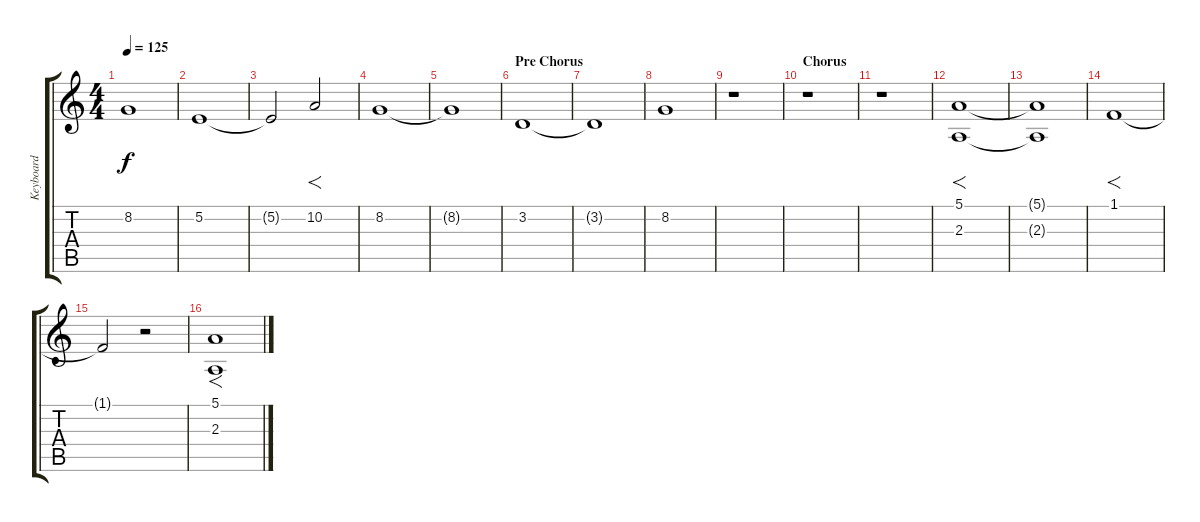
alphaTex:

\track ("Keyboard" "Keyboard") {instrument stringensemble1}
\staff {score tabs}
\tuning (E4 B3 G3 D3 A2 E2) {hide}
\ts (4 4)
\tempo 125
\clef g2
\ks c
8.2{t}.1{dy f} |
5.2.1 |
5.2{t}.2 10.2.2{f} |
8.2.1 |
8.2{t}.1 |
\section ("" "Pre Chorus")
3.2.1 |
3.2{t}.1 |
8.2.1 |
r.1 |
\section ("" "Chorus")
r.1 |
r.1 |
(5.1 2.3).1{f} |
(5.1{t} 2.3{t}).1 |
1.1.1{f} |
1.1{t}.2 r.2 |
(5.1 2.3).1{f}
